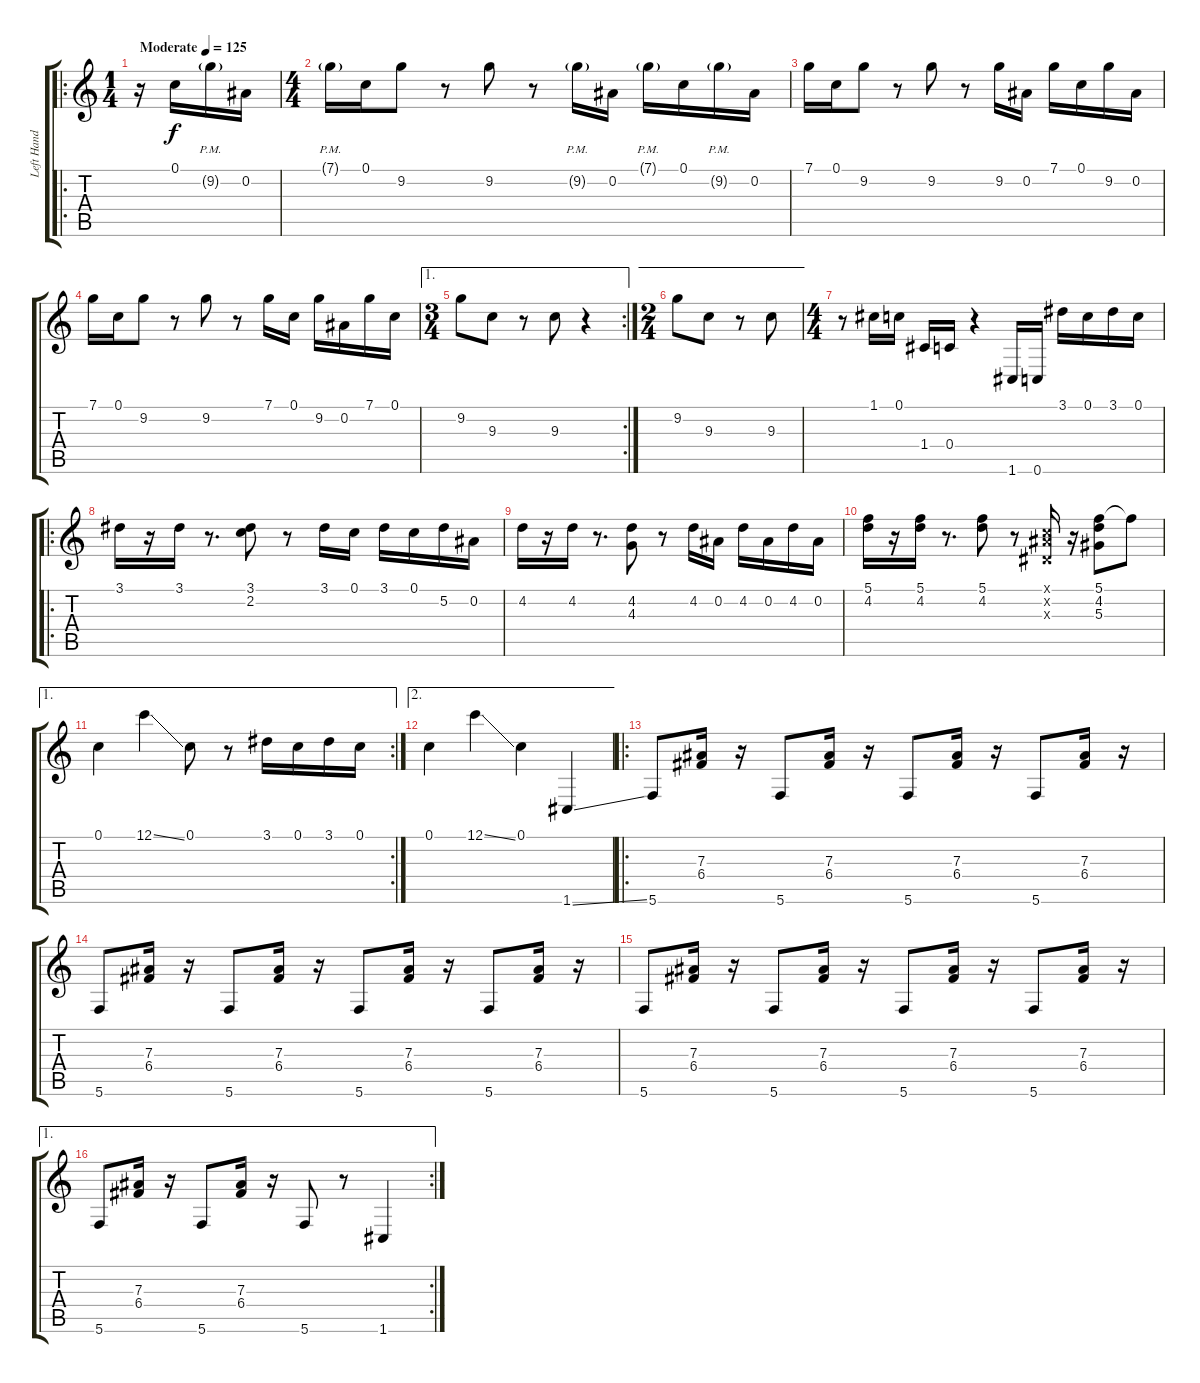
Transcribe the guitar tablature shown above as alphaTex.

\track ("Left Hand" "Left Hand") {instrument acousticguitarsteel}
\staff {score tabs}
\tuning (C4 Bb3 Eb3 C3 G2 C2) {hide}
\ro
\ts (1 4)
\tempo (125 "Moderate")
\clef g2
\ks c
r.16{dy f instrument acousticguitarsteel} 0.1.16 9.2{g pm}.16 0.2.16 |
\ts (4 4)
7.1{g pm}.16 0.1.16 9.2.8 r.8 9.2.8 r.8 9.2{g pm}.16 0.2.16 7.1{g pm}.16 0.1.16 9.2{g pm}.16 0.2.16 |
7.1.16 0.1.16 9.2.8 r.8 9.2.8 r.8 9.2.16 0.2.16 7.1.16 0.1.16 9.2.16 0.2.16 |
7.1.16 0.1.16 9.2.8 r.8 9.2.8 r.8 7.1.16 0.1.16 9.2.16 0.2.16 7.1.16 0.1.16 |
\ae 1
\rc 2
\ts (3 4)
9.2.8 9.3.8 r.8 9.3.8 r.4 |
\ae 1
\ts (2 4)
9.2.8 9.3.8 r.8 9.3.8 |
\ts (4 4)
r.8 1.1.16 0.1.16 1.4.16 0.4.16 r.4 1.6.16 0.6.16 3.1.16 0.1.16 3.1.16 0.1.16 |
\ro
3.1.16 r.16 3.1.16 r.8{d} (3.1 2.2).8 r.8 3.1.16 0.1.16 3.1.16 0.1.16 5.2.16 0.2.16 |
4.2.16 r.16 4.2.16 r.8{d} (4.2 4.3).8 r.8 4.2.16 0.2.16 4.2.16 0.2.16 4.2.16 0.2.16 |
(5.1 4.2).16 r.16 (5.1 4.2).16 r.8{d} (5.1 4.2).8 r.8 (0.1{x} 0.2{x} 0.3{x}).16 r.16 (5.1 4.2 5.3).8 5.1{t}.8 |
\ae 1
\rc 2
0.1.4 12.1{ss}.4 0.1.8 r.8 3.1.16 0.1.16 3.1.16 0.1.16 |
\ae 2
0.1.4 12.1{ss}.4 0.1.4 1.6{ss}.4 |
\ro
5.6.8 (7.3 6.4).16 r.16 5.6.8 (7.3 6.4).16 r.16 5.6.8 (7.3 6.4).16 r.16 5.6.8 (7.3 6.4).16 r.16 |
5.6.8 (7.3 6.4).16 r.16 5.6.8 (7.3 6.4).16 r.16 5.6.8 (7.3 6.4).16 r.16 5.6.8 (7.3 6.4).16 r.16 |
5.6.8 (7.3 6.4).16 r.16 5.6.8 (7.3 6.4).16 r.16 5.6.8 (7.3 6.4).16 r.16 5.6.8 (7.3 6.4).16 r.16 |
\ae 1
\rc 2
5.6.8 (7.3 6.4).16 r.16 5.6.8 (7.3 6.4).16 r.16 5.6.8 r.8 1.6.4
